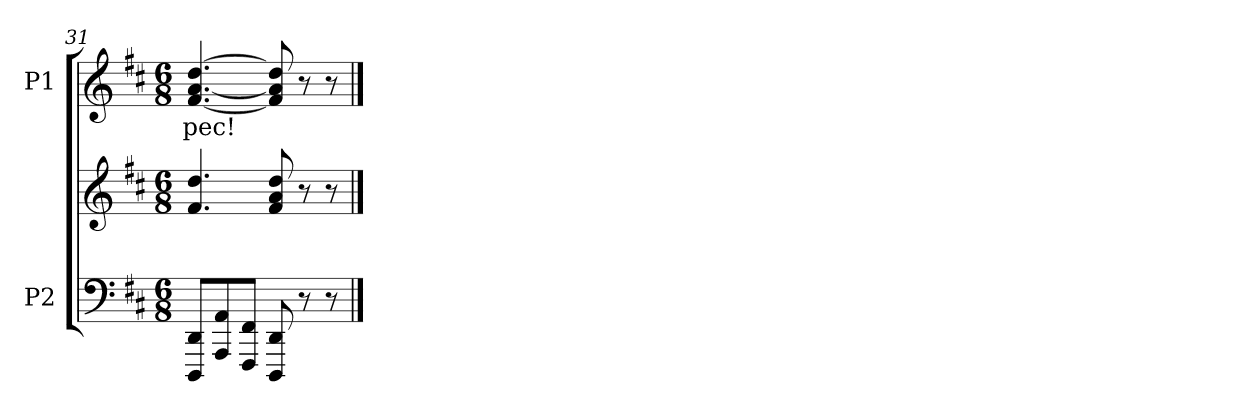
**kern	**kern	**kern	**text
*part2	*part2	*part1	*part1
*staff3	*staff2	*staff1	*staff1
*I"P2	*	*I"P1	*
*clefF4	*clefG2	*clefG2	*
*k[f#c#]	*k[f#c#]	*k[f#c#]	*
*D:	*D:	*D:	*
*M6/8	*M6/8	*M6/8	*
=31	=31	=31	=31
!	!	!	!LO:LY:b:color=#000000
8DDDi/ 8DDiL	4.f#i/ 4.ddi	[<4.f#i/ [<4.ai [>4.ddi	-рес!
8AAAi/ 8AAi	.	.	.
8FFF#i/ 8FF#iJ	.	.	.
8DDDi/ 8DDi	8f#i/ 8ai 8ddi	8f#i/] 8ai] 8ddi]	.
8r	8r	8r	.
8r	8r	8r	.
==	==	==	==
*-	*-	*-	*-
